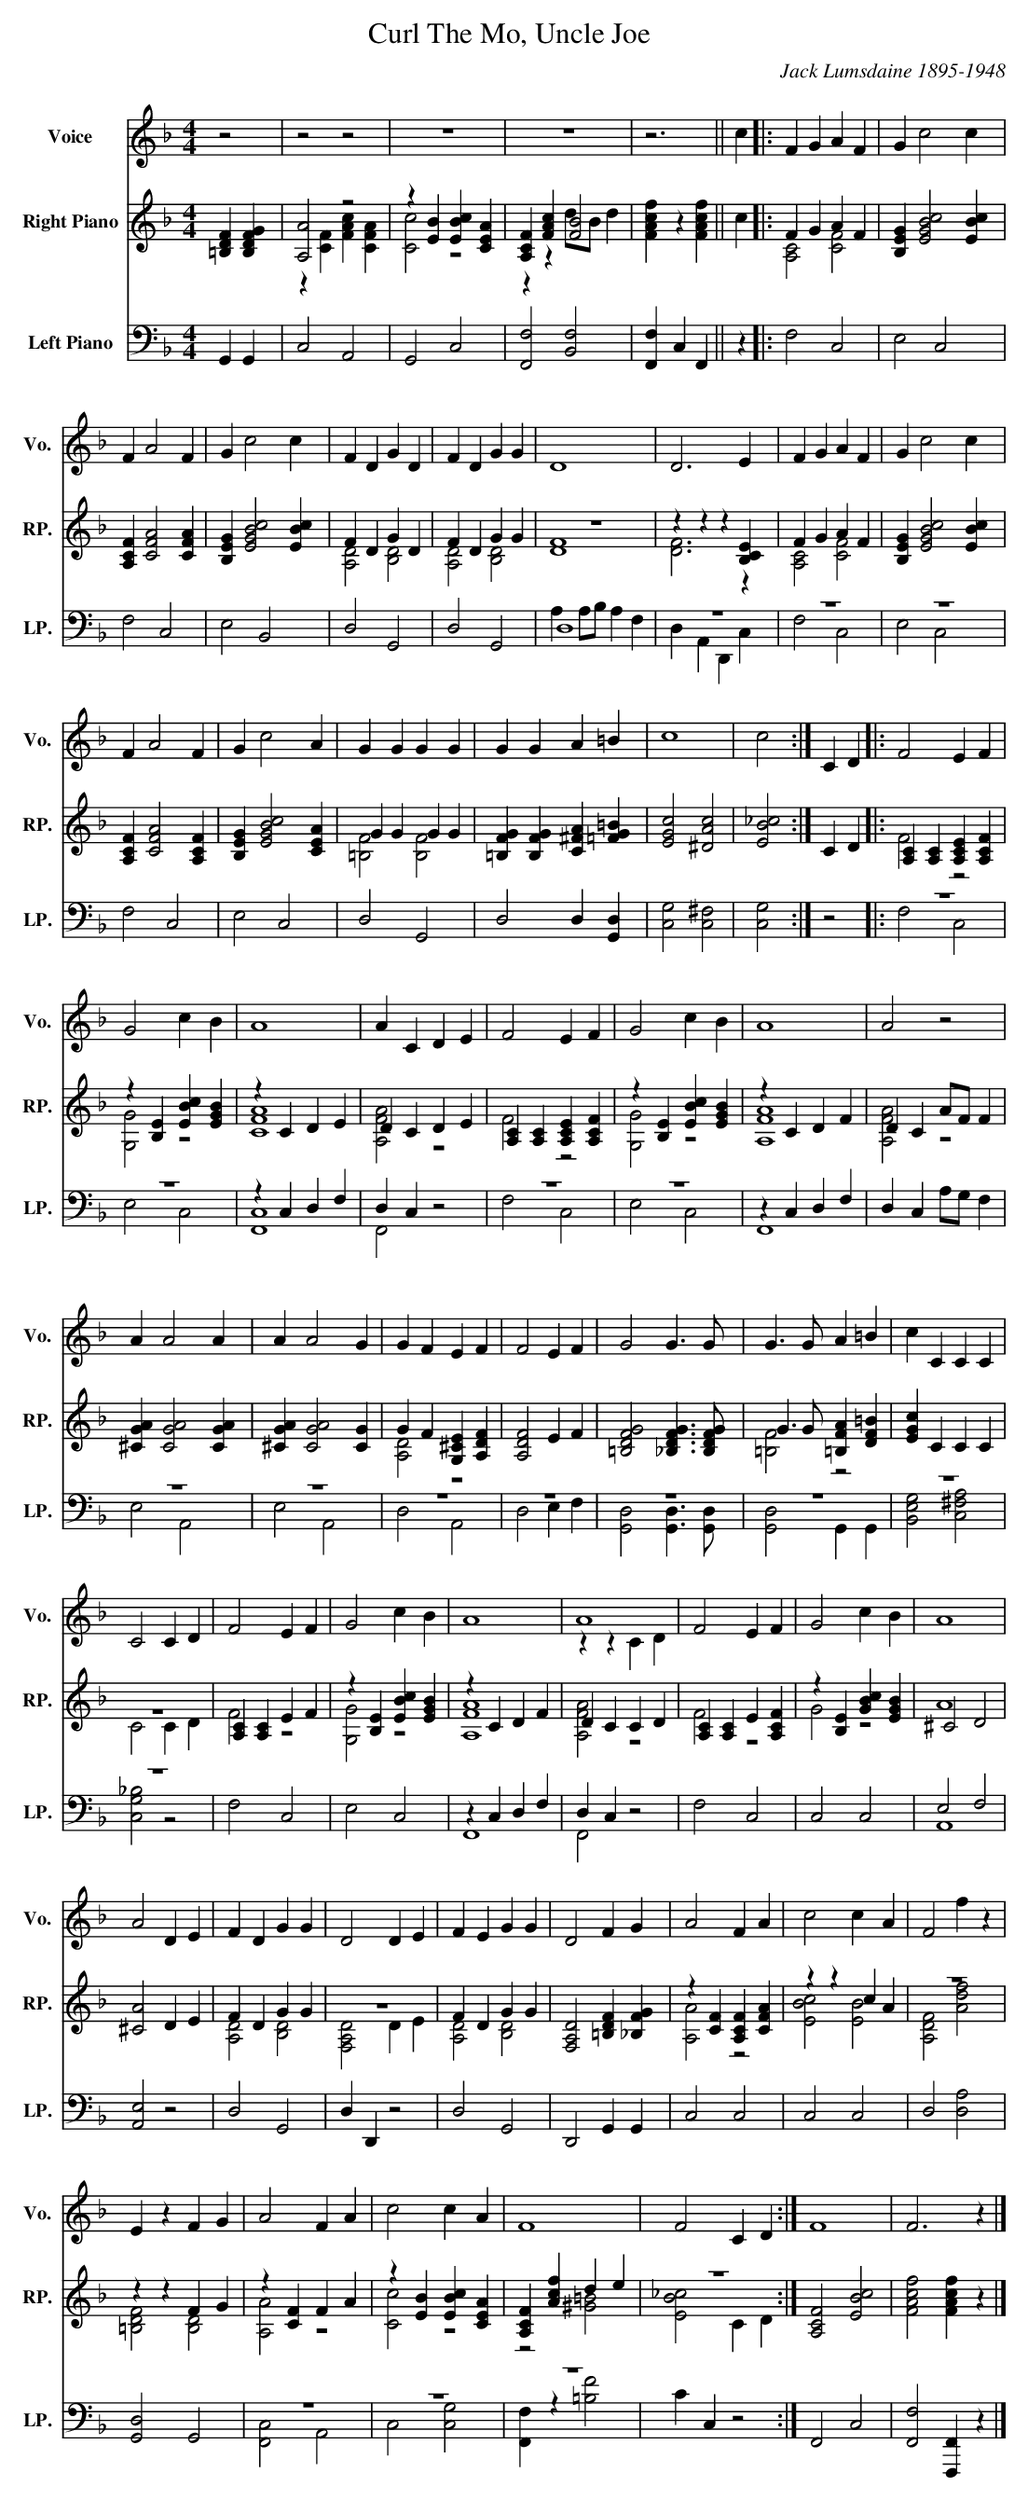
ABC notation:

X:1
T:Curl The Mo, Uncle Joe
C:Jack Lumsdaine 1895-1948
%%score ( 1 2 ) ( 3 4 ) ( 5 6 )
L:1/4
M:4/4
K:F
V:1 treble nm="Voice" snm="Vo."
V:2 treble
V:3 treble nm="Right Piano" snm="RP."
V:4 treble
V:5 bass nm="Left Piano" snm="LP."
V:6 bass
V:1
z2 | z2 z2 | z4 | z4 | z3 || c |: F G A F | G c2 c |$ F A2 F | G c2 c | F D G D | F D G G | D4 |
D3 E | F G A F | G c2 c |$ F A2 F | G c2 A | G G G G | G G A =B | c4 | c2 :| C D |: F2 E F |$
G2 c B | A4 | A C D E | F2 E F | G2 c B | A4 | A2 z2 |$ A A2 A | A A2 G | G F E F | F2 E F |
G2 G3/2 G/ | G3/2 G/ A =B | c C C C |$ C2 C D | F2 E F | G2 c B | A4 | A4 | F2 E F | G2 c B |
A4 |$ A2 D E | F D G G | D2 D E | F E G G | D2 F G | A2 F A | c2 c A | F2 f z |$ E z F G |
A2 F A | c2 c A | F4 | F2 C D :| F4 | F3 z |]
V:2
x2 | x4 | x4 | x4 | x3 || x |: x4 | x4 |$ x4 | x4 | x4 | x4 | x4 | x4 | x4 | x4 |$ x4 | x4 | x4 |
x4 | x4 | x2 :| x2 |: x4 |$ x4 | x4 | x4 | x4 | x4 | x4 | x4 |$ x4 | x4 | x4 | x4 | x4 | x4 |
x4 |$ x4 | x4 | x4 | x4 | z z C D | x4 | x4 | x4 |$ x4 | x4 | x4 | x4 | x4 | x4 | x4 | x4 |$ x4 |
x4 | x4 | x4 | x4 :| x4 | x4 |]
V:3
[=B,DF] [B,DFG] | [A,A]2 z2 | z [EB] [EBc] [CEA] | [A,CF] [FAc] [FB]2 | [FAcf] z [FAcf] || c |:
F G A F | [B,EG] [EGBc]2 [EBc] |$ [A,CF] [CFA]2 [CFA] | [B,EG] [EGBc]2 [EBc] | F D G D | F D G G |
z4 | z z z [B,CE] | F G A F | [B,EG] [EGBc]2 [EBc] |$ [A,CF] [CFA]2 [A,CF] |
[B,EG] [EGBc]2 [CEA] | G G G G | [=B,FG] [B,FG] [C^FA] [=FG=B] | [EGc]2 [^DAc]2 | [EB_c]2 :|
C D |: [A,C] [A,C] [A,CE] [A,CF] |$ z [B,E] [EBc] [EGB] | z C D E | D C D E |
[A,C] [A,C] [A,CE] [A,CF] | z [B,E] [EBc] [EGB] | z C D F | D C A/F/ F |$ [^CGA] [CGA]2 [CGA] |
[^CGA] [CGA]2 [CG] | G F [G,^CE] [A,DF] | [A,DF]2 E F | [=B,DFG]2 [_B,DFG]3/2 [B,DFG]/ |
G3/2 G/ [=B,FA] [DF=B] | [EGc] C C C |$ z4 | [A,C] [A,C] E F | z [B,E] [EBc] [EGB] | z C D F |
D C C D | [A,C] [A,C] E [A,CF] | z [B,E] [GBc] [EGB] | ^C2 D2 |$ [^CA]2 D E | F D G G | z4 |
F D G G | [F,A,D]2 [=B,DF] [_B,FG] | z [CF] [A,CF] [CFA] | z z c A | z4 |$ z z F G | z [CF] F A |
z [EB] [EBc] [CEA] | [A,CF] [Acf] d e | z4 :| [A,CF]2 [EBc]2 | [FAcf]2 [FAcf] z |]
V:4
x2 | z [CF] [FAc] [CFA] | [Cc]2 z2 | z z d/B/ d | x3 || x |: [A,C]2 [CF]2 | x4 |$ x4 | x4 |
[A,D]2 [B,D]2 | [A,D]2 [B,D]2 | [DF]4 | [DF]3 z | [A,C]2 [CF]2 | x4 |$ x4 | x4 | [=B,F]2 [B,F]2 |
x4 | x4 | x2 :| x2 |: F2 z2 |$ [G,G]2 z2 | [CFA]4 | [A,FA]2 z2 | F2 z2 | [G,G]2 z2 | [A,FA]4 |
[A,FA]2 z2 |$ x4 | x4 | [A,D]2 z2 | x4 | x4 | [=B,F]2 z2 | x4 |$ C2 C D | F2 z2 | [G,G]2 z2 |
[A,FA]4 | [A,FA]2 z2 | F2 z2 | G2 z2 | A4 |$ x4 | [A,D]2 [B,D]2 | [F,A,D]2 D E | [A,D]2 [B,D]2 |
x4 | [A,A]2 z2 | [EBc]2 [EB]2 | [A,DF]2 [Adf]2 |$ [=B,DF]2 [B,D]2 | [A,A]2 z2 | [Cc]2 z2 |
z2 [^G=B]2 | [EB_c]2 C D :| x4 | x4 |]
V:5
G,, G,, | C,2 A,,2 | G,,2 C,2 | [F,,F,]2 [B,,F,]2 | [F,,F,] C, F,, || z |: F,2 C,2 | E,2 C,2 |$
F,2 C,2 | E,2 B,,2 | D,2 G,,2 | D,2 G,,2 | D,4 | z4 | z4 | z4 |$ F,2 C,2 | E,2 C,2 | D,2 G,,2 |
D,2 D, [G,,D,] | [C,G,]2 [C,^F,]2 | [C,G,]2 :| z2 |: z4 |$ z4 | z C, D, F, | D, C, z2 | z4 | z4 |
z C, D, F, | D, C, A,/G,/ F, |$ z4 | z4 | z4 | z4 | z4 | z4 | z4 |$ z4 | F,2 C,2 | E,2 C,2 |
z C, D, F, | D, C, z2 | F,2 C,2 | C,2 C,2 | E,2 F,2 |$ [A,,E,]2 z2 | D,2 G,,2 | D, D,, z2 |
D,2 G,,2 | D,,2 G,, G,, | C,2 C,2 | C,2 C,2 | D,2 [D,A,]2 |$ [G,,D,]2 G,,2 | z4 | z4 | z4 |
C C, z2 :| F,,2 C,2 | [F,,F,]2 [F,,,F,,] z |]
V:6
x2 | x4 | x4 | x4 | x3 || x |: x4 | x4 |$ x4 | x4 | x4 | x4 | A, A,/B,/ A, F, | D, A,, D,, C, |
F,2 C,2 | E,2 C,2 |$ x4 | x4 | x4 | x4 | x4 | x2 :| x2 |: F,2 C,2 |$ E,2 C,2 | [F,,C,]4 |
F,,2 z2 | F,2 C,2 | E,2 C,2 | F,,4 | x4 |$ E,2 A,,2 | E,2 A,,2 | D,2 A,,2 | D,2 E, F, |
[G,,D,]2 [G,,D,]3/2 [G,,D,]/ | [G,,D,]2 G,, G,, | [B,,E,G,]2 [C,^F,A,]2 |$ [C,G,_B,]2 z2 | x4 |
x4 | F,,4 | F,,2 z2 | x4 | x4 | A,,4 |$ x4 | x4 | x4 | x4 | x4 | x4 | x4 | x4 |$ x4 |
[F,,C,]2 A,,2 | C,2 [C,G,]2 | [F,,F,] z [=B,F]2 | x4 :| x4 | x4 |]
